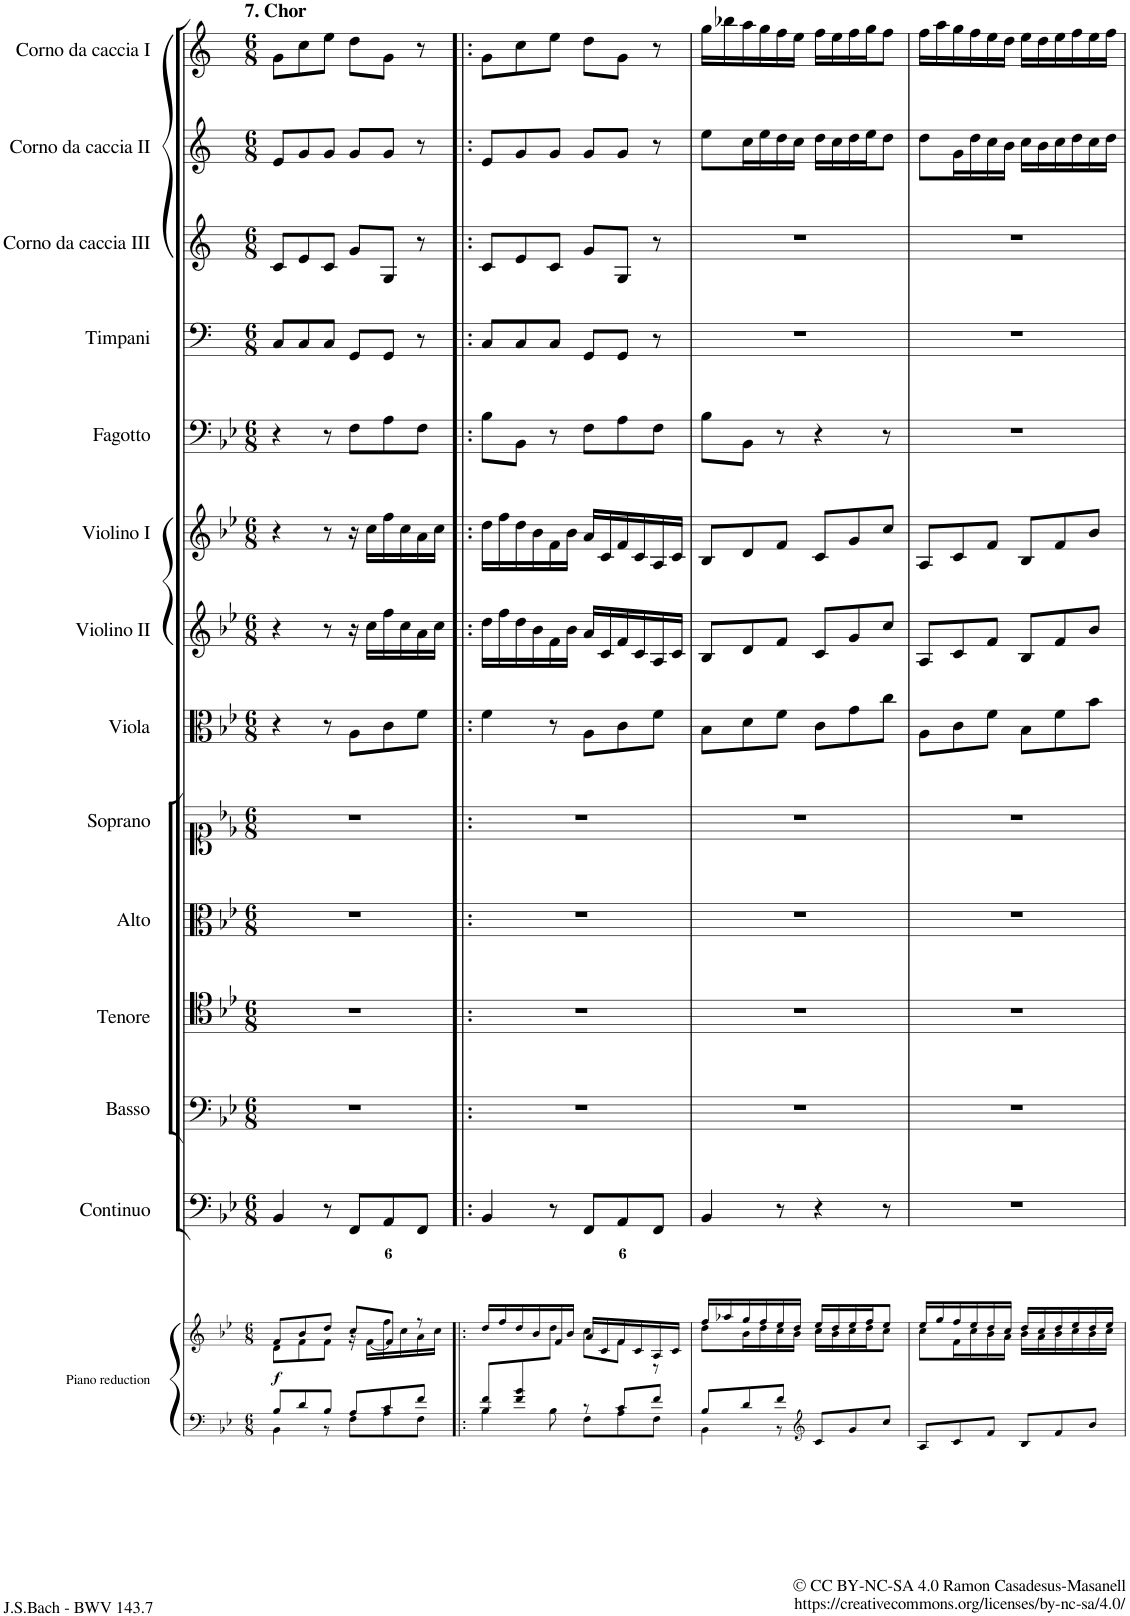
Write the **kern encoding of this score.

**kern	**kern	**dynam	**kern	**kern	**kern	**kern	**kern	**kern	**kern	**kern	**kern	**kern	**kern	**kern	**kern
*part14	*part14	*part14	*part13	*part12	*part11	*part10	*part9	*part8	*part7	*part6	*part5	*part4	*part3	*part2	*part1
*staff15	*staff14	*staff14/15	*staff13	*staff12	*staff11	*staff10	*staff9	*staff8	*staff7	*staff6	*staff5	*staff4	*staff3	*staff2	*staff1
*I"Piano reduction	*	*	*I"Continuo	*I"Basso	*I"Tenore	*I"Alto	*I"Soprano	*I"Viola	*I"Violino II	*I"Violino I	*I"Fagotto	*I"Timpani	*I"Corno da caccia III	*I"Corno da caccia II	*I"Corno da caccia I
*I'Pno	*	*	*	*	*	*	*	*I'Vla	*I'Vln	*I'Vln	*	*I'Timp	*	*	*
*stria5	*stria5	*	*	*	*	*	*	*	*	*	*	*	*	*	*
*clefF4	*clefG2	*	*clefF4	*clefF4	*clefC4	*clefC3	*clefC1	*clefC3	*clefG2	*clefG2	*clefF4	*clefF4	*clefG2	*clefG2	*clefG2
*	*	*	*	*	*	*	*	*	*	*	*	*Trd1c2	*Trd8c14	*Trd8c14	*Trd8c14
*k[b-e-]	*k[b-e-]	*	*k[b-e-]	*k[b-e-]	*k[b-e-]	*k[b-e-]	*k[b-e-]	*k[b-e-]	*k[b-e-]	*k[b-e-]	*k[b-e-]	*k[]	*k[]	*k[]	*k[]
*M6/8	*M6/8	*	*M6/8	*M6/8	*M6/8	*M6/8	*M6/8	*M6/8	*M6/8	*M6/8	*M6/8	*M6/8	*M6/8	*M6/8	*M6/8
=1	=1	=1	=1	=1	=1	=1	=1	=1	=1	=1	=1	=1	=1	=1	=1
*^	*^	*	*	*	*	*	*	*	*	*	*	*	*	*	*
!	!	!	!	!	!	!	!	!	!	!	!	!	!	!	!	!	!LO:TX:a:B:t=7. Chor
!	!	!	!	!LO:DY:b	!	!	!	!	!	!	!	!	!	!	!	!	!
8B-/L	4BB-\	8f/L	8d\L	f	4BB-/	2.r	2.r	2.r	2.r	4r	4r	4r	4r	8C/L	8c/L	8e/L	8g\L
8d/	.	8b-/	8f\	.	.	.	.	.	.	.	.	.	.	8C/	8e/	8g/	8cc\
8B-/J	8r	8dd/J	8f\J	.	8r	.	.	.	.	8r	8r	8r	8r	8C/J	8c/J	8g/J	8ee\J
8A/L	8F\L	8cc/L	16r	.	8FF/L	.	.	.	.	8A\L	16r	16r	8F\L	8GG/L	8g/L	8g/L	8dd\L
.	.	.	[16f\LL	.	.	.	.	.	.	.	16cc\LL	16cc\LL	.	.	.	.	.
8c/	8A\	8f/J]	16ff\	.	8AA/	.	.	.	.	8c\	16ff\	16ff\	8A\	8GG/J	8G/J	8g/J	8g\J
.	.	.	16cc\	.	.	.	.	.	.	.	16cc\	16cc\	.	.	.	.	.
8f/J	8F\J	8r	16a\	.	8FF/J	.	.	.	.	8f\J	16a\	16a\	8F\J	8r	8r	8r	8r
.	.	.	16cc\JJ	.	.	.	.	.	.	.	16cc\JJ	16cc\JJ	.	.	.	.	.
=2!|:	=2!|:	=2!|:	=2!|:	=2!|:	=2!|:	=2!|:	=2!|:	=2!|:	=2!|:	=2!|:	=2!|:	=2!|:	=2!|:	=2!|:	=2!|:	=2!|:	=2!|:
*	*	*	*^	*	*	*	*	*	*	*	*	*	*	*	*	*	*
8B-/ 8f/L	4B-\	16dd/LL	4.ryy	4ryy	.	4BB-/	2.r	2.r	2.r	2.r	4f\	16dd\LL	16dd\LL	8B-\L	8C/L	8c/L	8e/L	8g\L
.	.	16ff/	.	.	.	.	.	.	.	.	.	16ff\	16ff\	.	.	.	.	.
8f/ 8b-/	.	16dd/	.	.	.	.	.	.	.	.	.	16dd\	16dd\	8BB-\J	8C/	8e/	8g/	8cc\
.	.	16b-/	.	.	.	.	.	.	.	.	.	16b-\	16b-\	.	.	.	.	.
8ryy	8B-\	16f/	.	8dd\J	.	8r	.	.	.	.	8r	16f\	16f\	8r	8C/J	8c/J	8g/J	8ee\J
.	.	16b-/JJ	.	.	.	.	.	.	.	.	.	16b-\JJ	16b-\JJ	.	.	.	.	.
8r	8F\L	16a/LL	8cc\L	4.ryy	.	8FF/L	.	.	.	.	8A\L	16a/LL	16a/LL	8F\L	8GG/L	8g/L	8g/L	8dd\L
.	.	16c/	.	.	.	.	.	.	.	.	.	16c/	16c/	.	.	.	.	.
8c/L	8A\	16f/	8f\J	.	.	8AA/	.	.	.	.	8c\	16f/	16f/	8A\	8GG/J	8G/J	8g/J	8g\J
.	.	16c/	.	.	.	.	.	.	.	.	.	16c/	16c/	.	.	.	.	.
8f/J	8F\J	16A/	8r	.	.	8FF/J	.	.	.	.	8f\J	16A/	16A/	8F\J	8r	8r	8r	8r
.	.	16c/JJ	.	.	.	.	.	.	.	.	.	16c/JJ	16c/JJ	.	.	.	.	.
*	*	*	*v	*v	*	*	*	*	*	*	*	*	*	*	*	*	*	*
=3	=3	=3	=3	=3	=3	=3	=3	=3	=3	=3	=3	=3	=3	=3	=3	=3	=3
8B-/L	4BB-\	16ff/LL	8dd\L	.	4BB-/	2.r	2.r	2.r	2.r	8B-\L	8B-/L	8B-/L	8B-\L	2.r	2.r	8ee\L	16gg\LL
.	.	16aa-X/	.	.	.	.	.	.	.	.	.	.	.	.	.	.	16bb-X\
8d/	.	16gg/	16b-\L	.	.	.	.	.	.	8d\	8d/	8d/	8BB-\J	.	.	16cc\L	16aa\
.	.	16ff/	16dd\	.	.	.	.	.	.	.	.	.	.	.	.	16ee\	16gg\
8f/J	8r	16ee-/	16cc\	.	8r	.	.	.	.	8f\J	8f/J	8f/J	8r	.	.	16dd\	16ff\
.	.	16dd/JJ	16b-\JJ	.	.	.	.	.	.	.	.	.	.	.	.	16cc\JJ	16ee\JJ
*clefG2	*	*	*	*	*	*	*	*	*	*	*	*	*	*	*	*	*
8c/L	4.ryy	16ee-/LL	16cc\LL	.	4r	.	.	.	.	8c\L	8c/L	8c/L	4r	.	.	16dd\LL	16ff\LL
.	.	16dd/	16b-\	.	.	.	.	.	.	.	.	.	.	.	.	16cc\	16ee\
8g/	.	16ee-/	16cc\	.	.	.	.	.	.	8g\	8g/	8g/	.	.	.	16dd\	16ff\
.	.	16ff/J	16dd\J	.	.	.	.	.	.	.	.	.	.	.	.	16ee\J	16gg\J
8cc/J	.	8ee-/J	8cc\J	.	8r	.	.	.	.	8cc\J	8cc/J	8cc/J	8r	.	.	8dd\J	8ff\J
*v	*v	*	*	*	*	*	*	*	*	*	*	*	*	*	*	*	*
=4	=4	=4	=4	=4	=4	=4	=4	=4	=4	=4	=4	=4	=4	=4	=4	=4
8A/L	16ee-/LL	8cc\L	.	2.r	2.r	2.r	2.r	2.r	8A\L	8A/L	8A/L	2.r	2.r	2.r	8dd\L	16ff\LL
.	16gg/	.	.	.	.	.	.	.	.	.	.	.	.	.	.	16aa\
8c/	16ff/	16f\L	.	.	.	.	.	.	8c\	8c/	8c/	.	.	.	16g\L	16gg\
.	16ee-/	16cc\	.	.	.	.	.	.	.	.	.	.	.	.	16dd\	16ff\
8f/J	16dd/	16b-\	.	.	.	.	.	.	8f\J	8f/J	8f/J	.	.	.	16cc\	16ee\
.	16cc/JJ	16a\JJ	.	.	.	.	.	.	.	.	.	.	.	.	16b\JJ	16dd\JJ
8B-/L	16dd/LL	16b-\LL	.	.	.	.	.	.	8B-\L	8B-/L	8B-/L	.	.	.	16cc\LL	16ee\LL
.	16cc/	16a\	.	.	.	.	.	.	.	.	.	.	.	.	16b\	16dd\
8f/	16dd/	16b-\	.	.	.	.	.	.	8f\	8f/	8f/	.	.	.	16cc\	16ee\
.	16ee-/	16cc\	.	.	.	.	.	.	.	.	.	.	.	.	16dd\	16ff\
8b-/J	16dd/	16b-\	.	.	.	.	.	.	8b-\J	8b-/J	8b-/J	.	.	.	16cc\	16ee\
.	16ee-/JJ	16cc\JJ	.	.	.	.	.	.	.	.	.	.	.	.	16dd\JJ	16ff\JJ
*	*v	*v	*	*	*	*	*	*	*	*	*	*	*	*	*	*
=	=	=	=	=	=	=	=	=	=	=	=	=	=	=	=
*-	*-	*-	*-	*-	*-	*-	*-	*-	*-	*-	*-	*-	*-	*-	*-
